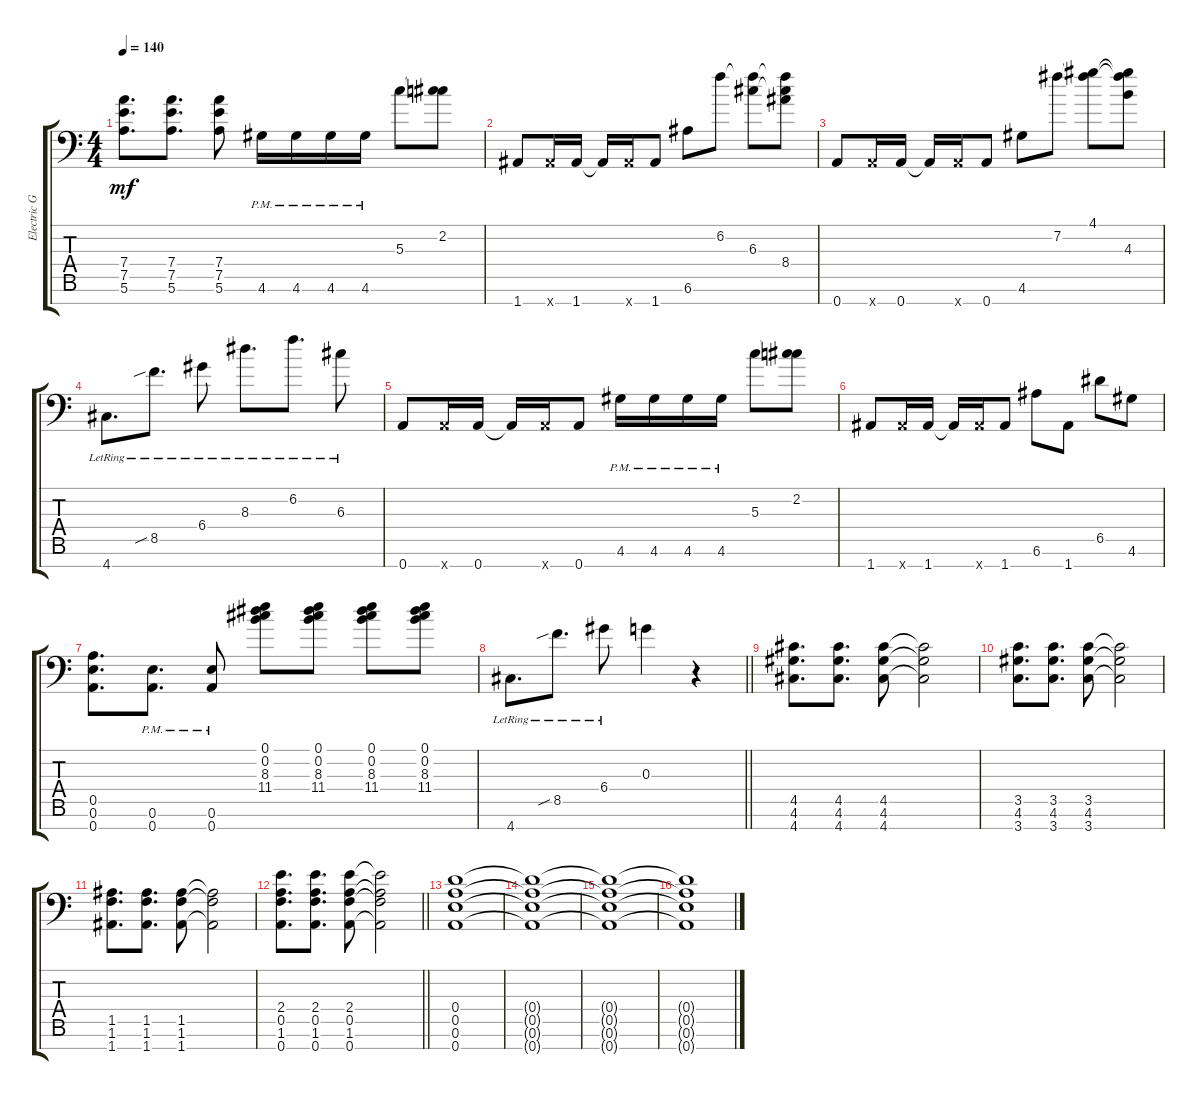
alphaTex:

\track ("Electric Guitar" "Electric G") {instrument distortionguitar}
\staff {score tabs}
\tuning (E4 B3 G3 D3 A2 E2 A1) {hide}
\ts (4 4)
\tempo 140
\clef f4
\ks c
(7.4 7.5 5.6).8{d dy mf} (7.4 7.5 5.6).8{d} (7.4 7.5 5.6).8 4.6{pm}.16 4.6{pm}.16 4.6{pm}.16 4.6{pm}.16 5.3.8 (2.2 5.3{t}).8 |
1.7.8 1.7{x}.16 1.7.16 1.7{t}.16 1.7{x}.16 1.7.8 6.6.8 6.2.8 (6.2{t} 6.3).8 (6.2{t} 6.3{t} 8.4).8 |
0.7.8 0.7{x}.16 0.7.16 0.7{t}.16 0.7{x}.16 0.7.8 4.6.8 7.2.8 (4.1 7.2{t}).8 (4.1{t} 7.2{t} 4.3).8 |
4.7{lr}.8{d} 8.5{sib lr}.8{d} 6.4{lr}.8 8.3{lr}.8{d} 6.2{lr}.8{d} 6.3{lr}.8 |
0.7.8 0.7{x}.16 0.7.16 0.7{t}.16 0.7{x}.16 0.7.8 4.6{pm}.16 4.6{pm}.16 4.6{pm}.16 4.6{pm}.16 5.3.8 (2.2 5.3{t}).8 |
1.7.8 1.7{x}.16 1.7.16 1.7{t}.16 1.7{x}.16 1.7.8 6.6.8 1.7.8 6.5.8 4.6.8 |
(0.5 0.6 0.7).8{d} (0.6{pm} 0.7{pm}).8{d} (0.6{pm} 0.7{pm}).8 (0.1 0.2 8.3 11.4).8 (0.1 0.2 8.3 11.4).8 (0.1 0.2 8.3 11.4).8 (0.1 0.2 8.3 11.4).8 |
\barLineRight lightlight
4.7{lr}.8{d} 8.5{sib lr}.8{d} 6.4{lr}.8 0.3.4 r.4 |
(4.5 4.6 4.7).8{d} (4.5 4.6 4.7).8{d} (4.5 4.6 4.7).8 (4.5{t} 4.6{t} 4.7{t}).2 |
(3.5 4.6 3.7).8{d} (3.5 4.6 3.7).8{d} (3.5 4.6 3.7).8 (3.5{t} 4.6{t} 3.7{t}).2 |
(1.5 1.6 1.7).8{d} (1.5 1.6 1.7).8{d} (1.5 1.6 1.7).8 (1.5{t} 1.6{t} 1.7{t}).2 |
\barLineRight lightlight
(2.4 0.5 1.6 0.7).8{d} (2.4 0.5 1.6 0.7).8{d} (2.4 0.5 1.6 0.7).8 (2.4{t} 0.5{t} 1.6{t} 0.7{t}).2 |
(0.4 0.5 0.6 0.7).1 |
(0.4{t} 0.5{t} 0.6{t} 0.7{t}).1 |
(0.4{t} 0.5{t} 0.6{t} 0.7{t}).1 |
(0.4{t} 0.5{t} 0.6{t} 0.7{t}).1
